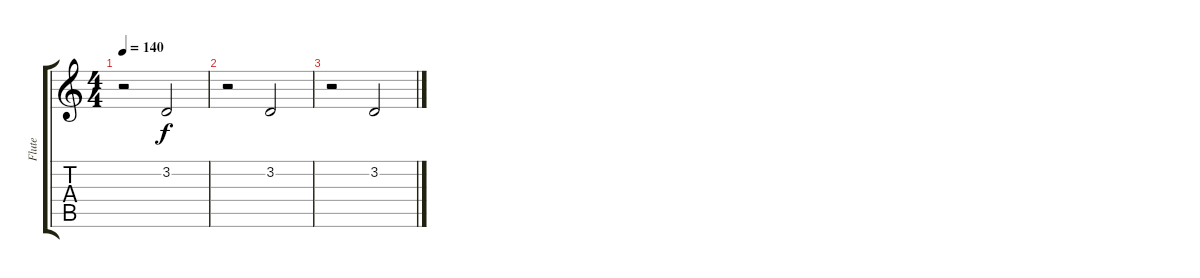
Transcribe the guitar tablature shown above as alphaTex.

\track ("Flute" "Flute") {instrument flute}
\staff {score tabs}
\tuning (E4 B3 G3 D3 A2 E2) {hide}
\ts (4 4)
\tempo 140
\clef g2
\ks c
r.2{dy f} 3.2.2 |
r.2 3.2.2 |
r.2 3.2.2
